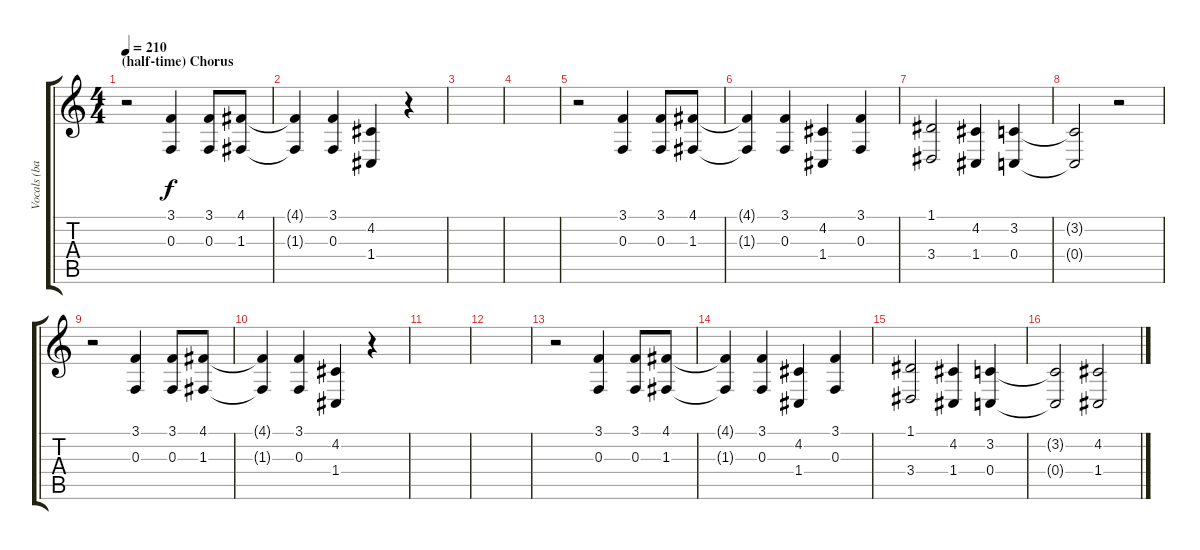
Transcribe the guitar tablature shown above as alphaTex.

\track ("Vocals (back-up)" "Vocals (ba") {instrument stringensemble1}
\staff {score tabs}
\tuning (D4 A3 F3 C3 G2 C2) {hide}
\ts (4 4)
\section ("" "(half-time) Chorus")
\tempo 210
\clef g2
\ks c
r.2{dy f volume 14 instrument lead2sawtooth} (3.1 0.3).4 (3.1 0.3).8 (4.1 1.3).8 |
(4.1{t} 1.3{t}).4 (3.1 0.3).4 (4.2 1.4).4 r.4 |
|
|
r.2 (3.1 0.3).4 (3.1 0.3).8 (4.1 1.3).8 |
(4.1{t} 1.3{t}).4 (3.1 0.3).4 (4.2 1.4).4 (3.1 0.3).4 |
(1.1 3.4).2 (4.2 1.4).4 (3.2 0.4).4 |
(3.2{t} 0.4{t}).2 r.2 |
r.2 (3.1 0.3).4 (3.1 0.3).8 (4.1 1.3).8 |
(4.1{t} 1.3{t}).4 (3.1 0.3).4 (4.2 1.4).4 r.4 |
|
|
r.2 (3.1 0.3).4 (3.1 0.3).8 (4.1 1.3).8 |
(4.1{t} 1.3{t}).4 (3.1 0.3).4 (4.2 1.4).4 (3.1 0.3).4 |
(1.1 3.4).2 (4.2 1.4).4 (3.2 0.4).4 |
(3.2{t} 0.4{t}).2 (4.2 1.4).2
